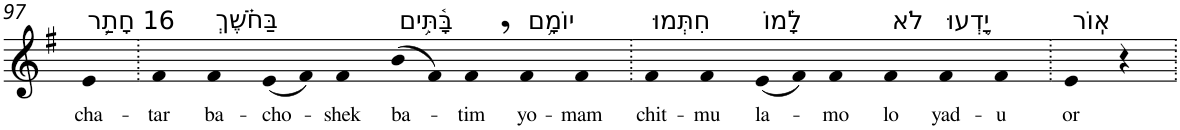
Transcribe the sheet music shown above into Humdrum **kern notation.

**kern	**text
*part1	*part1
*staff1	*staff1
*I"Piano	*
*I'Pno	*
!!LO:PB:g=z
*clefG2	*
*k[f#]	*
*G:	*
=97	=97
!LO:TX:a:t=16 חָתַ֥ר	!
!	!LO:LY:b
4e	cha-
=98.	=98.
!	!LO:LY:b
4f#	-tar
!LO:TX:a:t=בַּחֹ֗שֶׁךְ	!
!	!LO:LY:b
4f#	ba-
!	!LO:LY:b
(8e	-cho-
8f#)	.
!	!LO:LY:b
4f#	-shek
!LO:TX:a:t=בָּ֫תִּ֥ים	!
!	!LO:LY:b
(8b	ba-
8f#)	.
!	!LO:LY:b
4f#,	-tim
!LO:TX:a:t=יוֹמָ֥ם	!
!	!LO:LY:b
4f#	yo-
!	!LO:LY:b
4f#	-mam
=99.	=99.
!LO:TX:a:t=חִתְּמוּ	!
!	!LO:LY:b
4f#	chit-
!	!LO:LY:b
4f#	-mu
!LO:TX:a:t=לָ֗מוֹ	!
!	!LO:LY:b
(8e	la-
8f#)	.
!	!LO:LY:b
4f#	-mo
!LO:TX:a:t=לֹא	!
!	!LO:LY:b
4f#	lo
!LO:TX:a:t=יָ֥דְעוּ	!
!	!LO:LY:b
4f#	yad-
!	!LO:LY:b
4f#	-u
=100.	=100.
!LO:TX:a:t=אֽוֹר	!
!	!LO:LY:b
4e	or
4r	.
=.	=.
*-	*-
